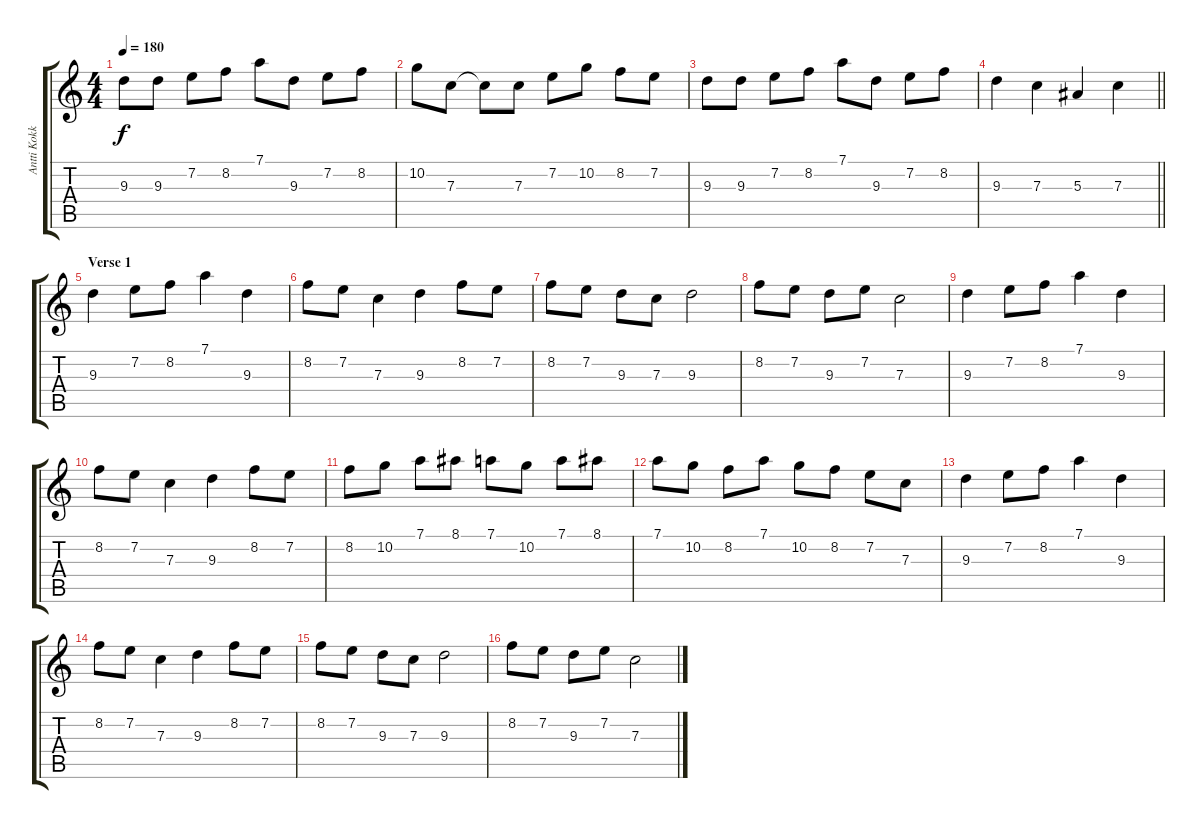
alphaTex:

\track ("Antti Kokko - Lead Guitar" "Antti Kokk") {instrument distortionguitar}
\staff {score tabs}
\tuning (D4 A3 F3 C3 G2 D2) {hide}
\ts (4 4)
\tempo 180
\clef g2
\ks c
9.3.8{dy f} 9.3.8 7.2.8 8.2.8 7.1.8 9.3.8 7.2.8 8.2.8 |
10.2.8 7.3.8 7.3{t}.8 7.3.8 7.2.8 10.2.8 8.2.8 7.2.8 |
9.3.8 9.3.8 7.2.8 8.2.8 7.1.8 9.3.8 7.2.8 8.2.8 |
\barLineRight lightlight
9.3.4 7.3.4 5.3.4 7.3.4 |
\section ("" "Verse 1")
9.3.4 7.2.8 8.2.8 7.1.4 9.3.4 |
8.2.8 7.2.8 7.3.4 9.3.4 8.2.8 7.2.8 |
8.2.8 7.2.8 9.3.8 7.3.8 9.3.2 |
8.2.8 7.2.8 9.3.8 7.2.8 7.3.2 |
9.3.4 7.2.8 8.2.8 7.1.4 9.3.4 |
8.2.8 7.2.8 7.3.4 9.3.4 8.2.8 7.2.8 |
8.2.8 10.2.8 7.1.8 8.1.8 7.1.8 10.2.8 7.1.8 8.1.8 |
7.1.8 10.2.8 8.2.8 7.1.8 10.2.8 8.2.8 7.2.8 7.3.8 |
9.3.4 7.2.8 8.2.8 7.1.4 9.3.4 |
8.2.8 7.2.8 7.3.4 9.3.4 8.2.8 7.2.8 |
8.2.8 7.2.8 9.3.8 7.3.8 9.3.2 |
8.2.8 7.2.8 9.3.8 7.2.8 7.3.2
